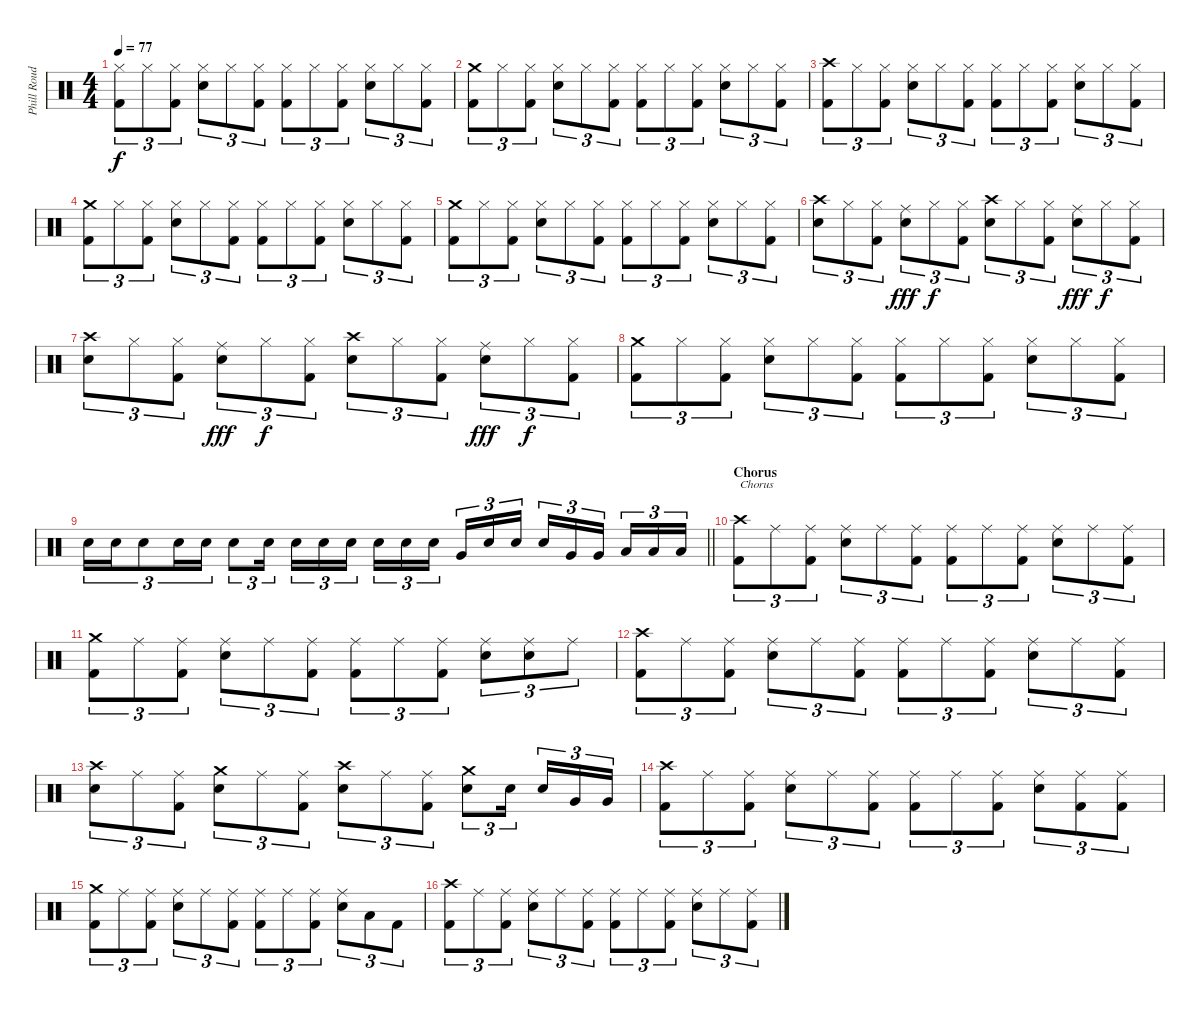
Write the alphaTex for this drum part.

\track ("Phill Roud" "Phill Roud") {instrument percussion}
\staff {score}
\articulation defaults
\ts (4 4)
\tempo 77
\clef neutral
\ks c
("Kick (hit) 2" "Hi-Hat (closed)").8{tu (3 2) dy f} "Hi-Hat (closed)".8{tu (3 2)} ("Kick (hit) 2" "Hi-Hat (closed)").8{tu (3 2)} ("Electric Snare (hit)" "Hi-Hat (closed)").8{tu (3 2)} "Hi-Hat (closed)".8{tu (3 2)} ("Kick (hit) 2" "Hi-Hat (closed)").8{tu (3 2)} ("Kick (hit) 2" "Hi-Hat (closed)").8{tu (3 2)} "Hi-Hat (closed)".8{tu (3 2)} ("Kick (hit) 2" "Hi-Hat (closed)").8{tu (3 2)} ("Electric Snare (hit)" "Hi-Hat (closed)").8{tu (3 2)} "Hi-Hat (closed)".8{tu (3 2)} ("Kick (hit) 2" "Hi-Hat (closed)").8{tu (3 2)} |
("Kick (hit) 2" "Crash medium (hit)").8{tu (3 2)} "Hi-Hat (closed)".8{tu (3 2)} ("Kick (hit) 2" "Hi-Hat (closed)").8{tu (3 2)} ("Electric Snare (hit)" "Hi-Hat (closed)").8{tu (3 2)} "Hi-Hat (closed)".8{tu (3 2)} ("Kick (hit) 2" "Hi-Hat (closed)").8{tu (3 2)} ("Kick (hit) 2" "Hi-Hat (closed)").8{tu (3 2)} "Hi-Hat (closed)".8{tu (3 2)} ("Kick (hit) 2" "Hi-Hat (closed)").8{tu (3 2)} ("Electric Snare (hit)" "Hi-Hat (closed)").8{tu (3 2)} "Hi-Hat (closed)".8{tu (3 2)} ("Kick (hit) 2" "Hi-Hat (closed)").8{tu (3 2)} |
("Kick (hit) 2" "Crash high (hit)").8{tu (3 2)} "Hi-Hat (closed)".8{tu (3 2)} ("Kick (hit) 2" "Hi-Hat (closed)").8{tu (3 2)} ("Electric Snare (hit)" "Hi-Hat (closed)").8{tu (3 2)} "Hi-Hat (closed)".8{tu (3 2)} ("Kick (hit) 2" "Hi-Hat (closed)").8{tu (3 2)} ("Kick (hit) 2" "Hi-Hat (closed)").8{tu (3 2)} "Hi-Hat (closed)".8{tu (3 2)} ("Kick (hit) 2" "Hi-Hat (closed)").8{tu (3 2)} ("Electric Snare (hit)" "Hi-Hat (closed)").8{tu (3 2)} "Hi-Hat (closed)".8{tu (3 2)} ("Kick (hit) 2" "Hi-Hat (closed)").8{tu (3 2)} |
("Kick (hit) 2" "Crash medium (hit)").8{tu (3 2)} "Hi-Hat (closed)".8{tu (3 2)} ("Kick (hit) 2" "Hi-Hat (closed)").8{tu (3 2)} ("Electric Snare (hit)" "Hi-Hat (closed)").8{tu (3 2)} "Hi-Hat (closed)".8{tu (3 2)} ("Kick (hit) 2" "Hi-Hat (closed)").8{tu (3 2)} ("Kick (hit) 2" "Hi-Hat (closed)").8{tu (3 2)} "Hi-Hat (closed)".8{tu (3 2)} ("Kick (hit) 2" "Hi-Hat (closed)").8{tu (3 2)} ("Electric Snare (hit)" "Hi-Hat (closed)").8{tu (3 2)} "Hi-Hat (closed)".8{tu (3 2)} ("Kick (hit) 2" "Hi-Hat (closed)").8{tu (3 2)} |
("Kick (hit) 2" "Crash medium (hit)").8{tu (3 2)} "Hi-Hat (closed)".8{tu (3 2)} ("Kick (hit) 2" "Hi-Hat (closed)").8{tu (3 2)} ("Electric Snare (hit)" "Hi-Hat (closed)").8{tu (3 2)} "Hi-Hat (closed)".8{tu (3 2)} ("Kick (hit) 2" "Hi-Hat (closed)").8{tu (3 2)} ("Kick (hit) 2" "Hi-Hat (closed)").8{tu (3 2)} "Hi-Hat (closed)".8{tu (3 2)} ("Kick (hit) 2" "Hi-Hat (closed)").8{tu (3 2)} ("Electric Snare (hit)" "Hi-Hat (closed)").8{tu (3 2)} "Hi-Hat (closed)".8{tu (3 2)} ("Kick (hit) 2" "Hi-Hat (closed)").8{tu (3 2)} |
("Electric Snare (hit)" "Crash high (hit)").8{tu (3 2)} "Hi-Hat (closed)".8{tu (3 2)} ("Kick (hit) 2" "Hi-Hat (closed)").8{tu (3 2)} ("Electric Snare (hit)" "Ride (middle)").8{tu (3 2) dy fff} "Hi-Hat (closed)".8{tu (3 2) dy f} ("Kick (hit) 2" "Hi-Hat (closed)").8{tu (3 2)} ("Electric Snare (hit)" "Crash high (hit)").8{tu (3 2)} "Hi-Hat (closed)".8{tu (3 2)} ("Kick (hit) 2" "Hi-Hat (closed)").8{tu (3 2)} ("Electric Snare (hit)" "Ride (middle)").8{tu (3 2) dy fff} "Hi-Hat (closed)".8{tu (3 2) dy f} ("Kick (hit) 2" "Hi-Hat (closed)").8{tu (3 2)} |
("Electric Snare (hit)" "Crash high (hit)").8{tu (3 2)} "Hi-Hat (closed)".8{tu (3 2)} ("Kick (hit) 2" "Hi-Hat (closed)").8{tu (3 2)} ("Electric Snare (hit)" "Ride (middle)").8{tu (3 2) dy fff} "Hi-Hat (closed)".8{tu (3 2) dy f} ("Kick (hit) 2" "Hi-Hat (closed)").8{tu (3 2)} ("Electric Snare (hit)" "Crash high (hit)").8{tu (3 2)} "Hi-Hat (closed)".8{tu (3 2)} ("Kick (hit) 2" "Hi-Hat (closed)").8{tu (3 2)} ("Electric Snare (hit)" "Ride (middle)").8{tu (3 2) dy fff} "Hi-Hat (closed)".8{tu (3 2) dy f} ("Kick (hit) 2" "Hi-Hat (closed)").8{tu (3 2)} |
("Kick (hit) 2" "Crash medium (hit)").8{tu (3 2)} "Hi-Hat (closed)".8{tu (3 2)} ("Kick (hit) 2" "Hi-Hat (closed)").8{tu (3 2)} ("Electric Snare (hit)" "Hi-Hat (closed)").8{tu (3 2)} "Hi-Hat (closed)".8{tu (3 2)} ("Kick (hit) 2" "Hi-Hat (closed)").8{tu (3 2)} ("Kick (hit) 2" "Hi-Hat (closed)").8{tu (3 2)} "Hi-Hat (closed)".8{tu (3 2)} ("Kick (hit) 2" "Hi-Hat (closed)").8{tu (3 2)} ("Electric Snare (hit)" "Hi-Hat (closed)").8{tu (3 2)} "Hi-Hat (closed)".8{tu (3 2)} ("Kick (hit) 2" "Hi-Hat (closed)").8{tu (3 2)} |
\barLineRight lightlight "Electric Snare (hit)".16{tu (3 2)} "Electric Snare (hit)".16{tu (3 2)} "Electric Snare (hit)".8{tu (3 2)} "Electric Snare (hit)".16{tu (3 2)} "Electric Snare (hit)".16{tu (3 2)} "Electric Snare (hit)".8{tu (3 2)} "Electric Snare (hit)".16{tu (3 2)} "Electric Snare (hit)".16{tu (3 2)} "Electric Snare (hit)".16{tu (3 2)} "Electric Snare (hit)".16{tu (3 2)} "Electric Snare (hit)".16{tu (3 2)} "Electric Snare (hit)".16{tu (3 2)} "Electric Snare (hit)".16{tu (3 2)} "Very Low Tom (hit)".16{tu (3 2)} "Electric Snare (hit)".16{tu (3 2)} "Electric Snare (hit)".16{tu (3 2)} "Electric Snare (hit)".16{tu (3 2)} "Very Low Tom (hit)".16{tu (3 2)} "Very Low Tom (hit)".16{tu (3 2)} "Low Floor Tom (hit)".16{tu (3 2)} "Low Floor Tom (hit)".16{tu (3 2)} "Low Floor Tom (hit)".16{tu (3 2)}
|
\section ("" "Chorus")
("Kick (hit) 2" "Crash high (hit)").8{tu (3 2) txt "Chorus"} "Ride (middle)".8{tu (3 2)} ("Kick (hit) 2" "Ride (middle)").8{tu (3 2)} ("Electric Snare (hit)" "Ride (middle)").8{tu (3 2)} "Ride (middle)".8{tu (3 2)} ("Kick (hit) 2" "Ride (middle)").8{tu (3 2)} ("Kick (hit) 2" "Ride (middle)").8{tu (3 2)} "Ride (middle)".8{tu (3 2)} ("Kick (hit) 2" "Ride (middle)").8{tu (3 2)} ("Electric Snare (hit)" "Ride (middle)").8{tu (3 2)} "Ride (middle)".8{tu (3 2)} ("Kick (hit) 2" "Ride (middle)").8{tu (3 2)} |
("Kick (hit) 2" "Crash medium (hit)").8{tu (3 2)} "Ride (middle)".8{tu (3 2)} ("Kick (hit) 2" "Ride (middle)").8{tu (3 2)} ("Electric Snare (hit)" "Ride (middle)").8{tu (3 2)} "Ride (middle)".8{tu (3 2)} ("Kick (hit) 2" "Ride (middle)").8{tu (3 2)} ("Kick (hit) 2" "Ride (middle)").8{tu (3 2)} "Ride (middle)".8{tu (3 2)} ("Kick (hit) 2" "Ride (middle)").8{tu (3 2)} ("Electric Snare (hit)" "Ride (middle)").8{tu (3 2)} ("Electric Snare (hit)" "Ride (middle)").8{tu (3 2)} "Ride (middle)".8{tu (3 2)} |
("Kick (hit) 2" "Crash high (hit)").8{tu (3 2)} "Ride (middle)".8{tu (3 2)} ("Kick (hit) 2" "Ride (middle)").8{tu (3 2)} ("Electric Snare (hit)" "Ride (middle)").8{tu (3 2)} "Ride (middle)".8{tu (3 2)} ("Kick (hit) 2" "Ride (middle)").8{tu (3 2)} ("Kick (hit) 2" "Ride (middle)").8{tu (3 2)} "Ride (middle)".8{tu (3 2)} ("Kick (hit) 2" "Ride (middle)").8{tu (3 2)} ("Electric Snare (hit)" "Ride (middle)").8{tu (3 2)} "Ride (middle)".8{tu (3 2)} ("Kick (hit) 2" "Ride (middle)").8{tu (3 2)} |
("Electric Snare (hit)" "Crash high (hit)").8{tu (3 2)} "Ride (middle)".8{tu (3 2)} ("Kick (hit) 2" "Ride (middle)").8{tu (3 2)} ("Electric Snare (hit)" "Crash medium (hit)").8{tu (3 2)} "Ride (middle)".8{tu (3 2)} ("Kick (hit) 2" "Ride (middle)").8{tu (3 2)} ("Electric Snare (hit)" "Crash high (hit)").8{tu (3 2)} "Ride (middle)".8{tu (3 2)} ("Kick (hit) 2" "Ride (middle)").8{tu (3 2)} ("Electric Snare (hit)" "Crash medium (hit)").8{tu (3 2)} "Electric Snare (hit)".16{tu (3 2)} "Electric Snare (hit)".16{tu (3 2)} "Very Low Tom (hit)".16{tu (3 2)} "Very Low Tom (hit)".16{tu (3 2)} |
("Kick (hit) 2" "Crash high (hit)").8{tu (3 2)} "Ride (middle)".8{tu (3 2)} ("Kick (hit) 2" "Ride (middle)").8{tu (3 2)} ("Electric Snare (hit)" "Ride (middle)").8{tu (3 2)} "Ride (middle)".8{tu (3 2)} ("Kick (hit) 2" "Ride (middle)").8{tu (3 2)} ("Kick (hit) 2" "Ride (middle)").8{tu (3 2)} "Ride (middle)".8{tu (3 2)} ("Kick (hit) 2" "Ride (middle)").8{tu (3 2)} ("Electric Snare (hit)" "Ride (middle)").8{tu (3 2)} ("Kick (hit) 2" "Ride (middle)").8{tu (3 2)} ("Kick (hit) 2" "Ride (middle)").8{tu (3 2)} |
("Kick (hit) 2" "Crash medium (hit)").8{tu (3 2)} "Ride (middle)".8{tu (3 2)} ("Kick (hit) 2" "Ride (middle)").8{tu (3 2)} ("Electric Snare (hit)" "Ride (middle)").8{tu (3 2)} "Ride (middle)".8{tu (3 2)} ("Kick (hit) 2" "Ride (middle)").8{tu (3 2)} ("Kick (hit) 2" "Ride (middle)").8{tu (3 2)} "Ride (middle)".8{tu (3 2)} ("Kick (hit) 2" "Ride (middle)").8{tu (3 2)} ("Electric Snare (hit)" "Ride (middle)").8{tu (3 2)} "Low Tom (hit)".8{tu (3 2)} "Kick (hit) 2".8{tu (3 2)} |
("Kick (hit) 2" "Crash high (hit)").8{tu (3 2)} "Ride (middle)".8{tu (3 2)} ("Kick (hit) 2" "Ride (middle)").8{tu (3 2)} ("Electric Snare (hit)" "Ride (middle)").8{tu (3 2)} "Ride (middle)".8{tu (3 2)} ("Kick (hit) 2" "Ride (middle)").8{tu (3 2)} ("Kick (hit) 2" "Ride (middle)").8{tu (3 2)} "Ride (middle)".8{tu (3 2)} ("Kick (hit) 2" "Ride (middle)").8{tu (3 2)} ("Electric Snare (hit)" "Ride (middle)").8{tu (3 2)} "Ride (middle)".8{tu (3 2)} ("Kick (hit) 2" "Ride (middle)").8{tu (3 2)}
